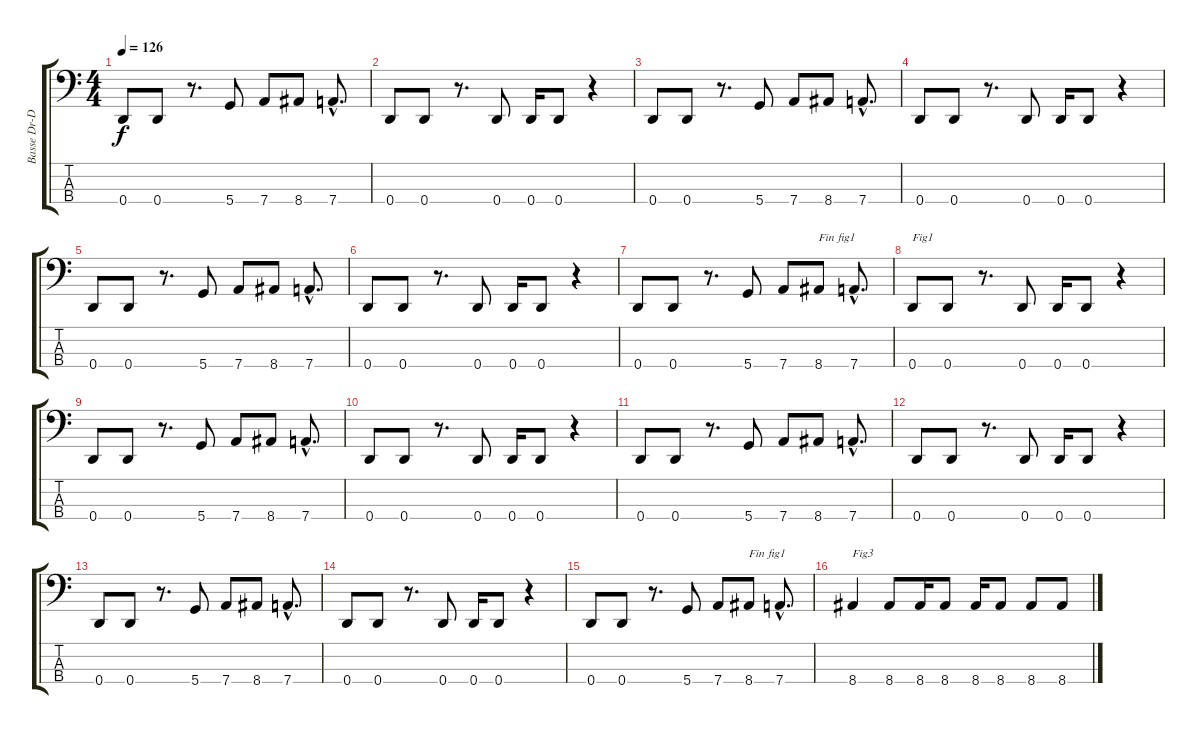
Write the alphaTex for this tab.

\track ("Basse Dr-D" "Basse Dr-D") {instrument electricbasspick}
\staff {score tabs}
\tuning (G2 D2 A1 D1) {hide}
\ts (4 4)
\tempo 126
\clef f4
\ks c
0.4.8{dy f} 0.4.8 r.8{d} 5.4.8 7.4.8 8.4.8 7.4{hac}.8{d} |
0.4.8 0.4.8 r.8{d} 0.4.8 0.4.16 0.4.8 r.4 |
0.4.8 0.4.8 r.8{d} 5.4.8 7.4.8 8.4.8 7.4{hac}.8{d} |
0.4.8 0.4.8 r.8{d} 0.4.8 0.4.16 0.4.8 r.4 |
0.4.8 0.4.8 r.8{d} 5.4.8 7.4.8 8.4.8 7.4{hac}.8{d} |
0.4.8 0.4.8 r.8{d} 0.4.8 0.4.16 0.4.8 r.4 |
0.4.8 0.4.8 r.8{d} 5.4.8 7.4.8 8.4.8{txt "Fin fig1"} 7.4{hac}.8{d} |
0.4.8{txt "Fig1"} 0.4.8 r.8{d} 0.4.8 0.4.16 0.4.8 r.4 |
0.4.8 0.4.8 r.8{d} 5.4.8 7.4.8 8.4.8 7.4{hac}.8{d} |
0.4.8 0.4.8 r.8{d} 0.4.8 0.4.16 0.4.8 r.4 |
0.4.8 0.4.8 r.8{d} 5.4.8 7.4.8 8.4.8 7.4{hac}.8{d} |
0.4.8 0.4.8 r.8{d} 0.4.8 0.4.16 0.4.8 r.4 |
0.4.8 0.4.8 r.8{d} 5.4.8 7.4.8 8.4.8 7.4{hac}.8{d} |
0.4.8 0.4.8 r.8{d} 0.4.8 0.4.16 0.4.8 r.4 |
0.4.8 0.4.8 r.8{d} 5.4.8 7.4.8 8.4.8{txt "Fin fig1"} 7.4{hac}.8{d} |
8.4.4{txt "Fig3"} 8.4.8 8.4.16 8.4.8 8.4.16 8.4.8 8.4.8 8.4.8
